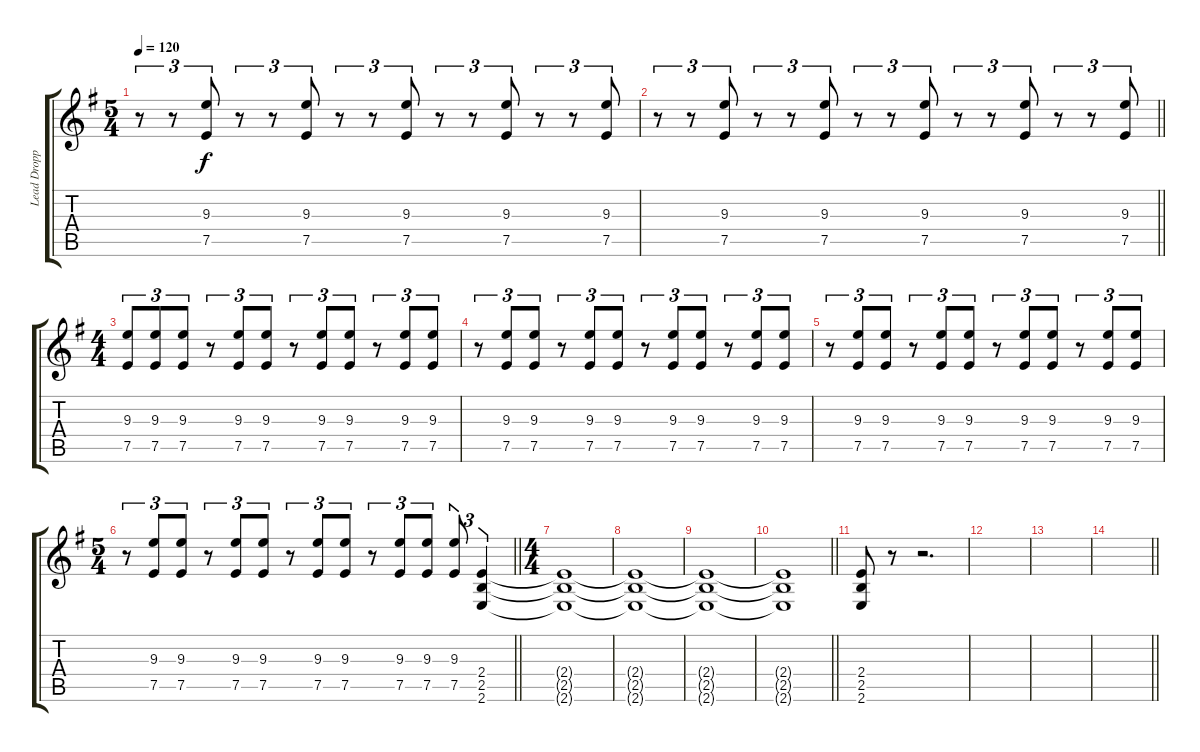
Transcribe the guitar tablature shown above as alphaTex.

\track ("Lead Dropped D " "Lead Dropp") {instrument distortionguitar}
\staff {score tabs}
\tuning (E4 B3 G3 D3 A2 D2) {hide}
\ts (5 4)
\tempo 120
\clef g2
\ks eminor
r.8{tu (3 2) dy f} r.8{tu (3 2)} (9.3 7.5).8{tu (3 2)} r.8{tu (3 2)} r.8{tu (3 2)} (9.3 7.5).8{tu (3 2)} r.8{tu (3 2)} r.8{tu (3 2)} (9.3 7.5).8{tu (3 2)} r.8{tu (3 2)} r.8{tu (3 2)} (9.3 7.5).8{tu (3 2)} r.8{tu (3 2)} r.8{tu (3 2)} (9.3 7.5).8{tu (3 2)} |
\barLineRight lightlight
r.8{tu (3 2)} r.8{tu (3 2)} (9.3 7.5).8{tu (3 2)} r.8{tu (3 2)} r.8{tu (3 2)} (9.3 7.5).8{tu (3 2)} r.8{tu (3 2)} r.8{tu (3 2)} (9.3 7.5).8{tu (3 2)} r.8{tu (3 2)} r.8{tu (3 2)} (9.3 7.5).8{tu (3 2)} r.8{tu (3 2)} r.8{tu (3 2)} (9.3 7.5).8{tu (3 2)} |
\ts (4 4)
(9.3 7.5).8{tu (3 2) balance 8} (9.3 7.5).8{tu (3 2)} (9.3 7.5).8{tu (3 2)} r.8{tu (3 2)} (9.3 7.5).8{tu (3 2)} (9.3 7.5).8{tu (3 2)} r.8{tu (3 2)} (9.3 7.5).8{tu (3 2)} (9.3 7.5).8{tu (3 2)} r.8{tu (3 2)} (9.3 7.5).8{tu (3 2)} (9.3 7.5).8{tu (3 2)} |
r.8{tu (3 2)} (9.3 7.5).8{tu (3 2)} (9.3 7.5).8{tu (3 2)} r.8{tu (3 2)} (9.3 7.5).8{tu (3 2)} (9.3 7.5).8{tu (3 2)} r.8{tu (3 2)} (9.3 7.5).8{tu (3 2)} (9.3 7.5).8{tu (3 2)} r.8{tu (3 2)} (9.3 7.5).8{tu (3 2)} (9.3 7.5).8{tu (3 2)} |
r.8{tu (3 2)} (9.3 7.5).8{tu (3 2)} (9.3 7.5).8{tu (3 2)} r.8{tu (3 2)} (9.3 7.5).8{tu (3 2)} (9.3 7.5).8{tu (3 2)} r.8{tu (3 2)} (9.3 7.5).8{tu (3 2)} (9.3 7.5).8{tu (3 2)} r.8{tu (3 2)} (9.3 7.5).8{tu (3 2)} (9.3 7.5).8{tu (3 2)} |
\ts (5 4)
\barLineRight lightlight
r.8{tu (3 2)} (9.3 7.5).8{tu (3 2)} (9.3 7.5).8{tu (3 2)} r.8{tu (3 2)} (9.3 7.5).8{tu (3 2)} (9.3 7.5).8{tu (3 2)} r.8{tu (3 2)} (9.3 7.5).8{tu (3 2)} (9.3 7.5).8{tu (3 2)} r.8{tu (3 2)} (9.3 7.5).8{tu (3 2)} (9.3 7.5).8{tu (3 2)} (9.3 7.5).8{tu (3 2)} (2.4 2.5 2.6).4{tu (3 2)} |
\ts (4 4)
(2.4{t} 2.5{t} 2.6{t}).1 |
(2.4{t} 2.5{t} 2.6{t}).1 |
(2.4{t} 2.5{t} 2.6{t}).1 |
\barLineRight lightlight
(2.4{t} 2.5{t} 2.6{t}).1 |
\section ("" "")
(2.4 2.5 2.6).8 r.8 r.2{d} |
|
|
\barLineRight lightlight
